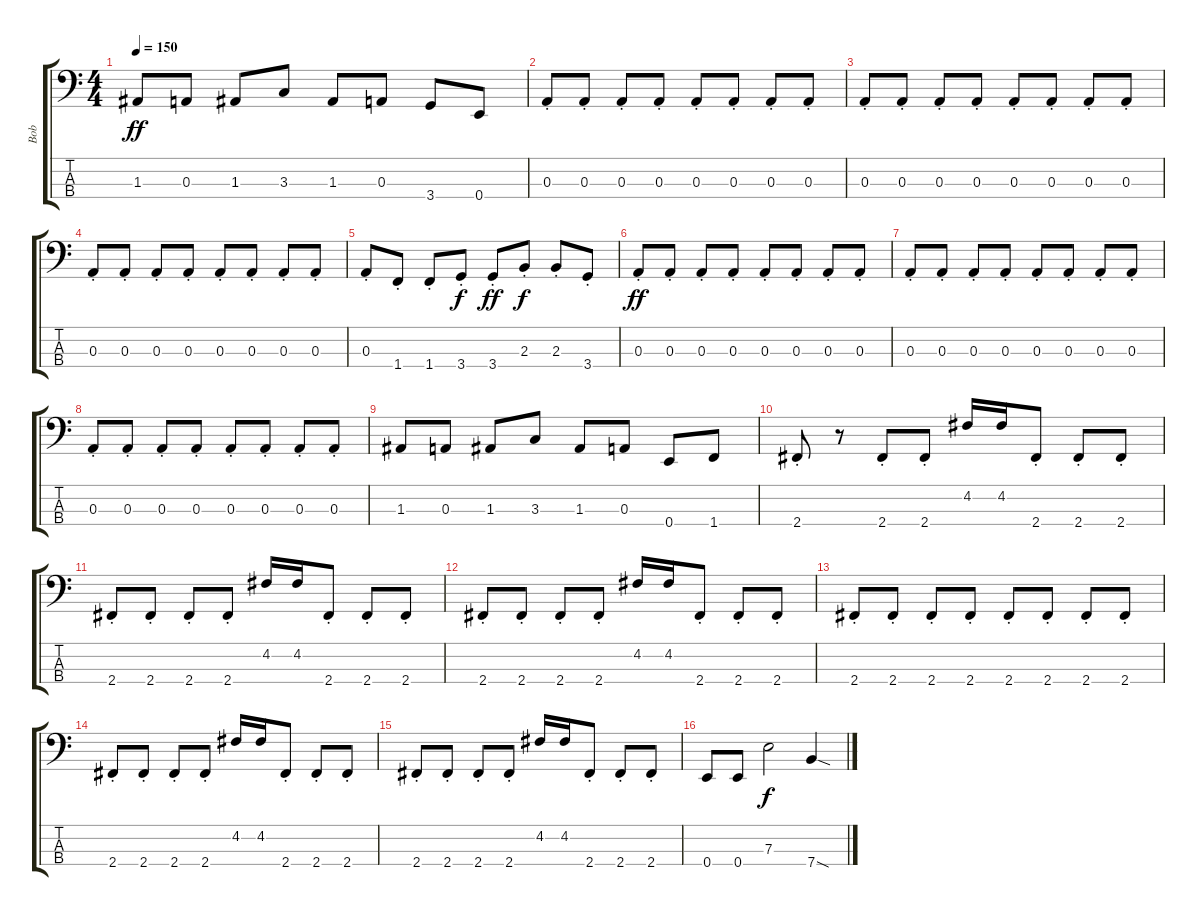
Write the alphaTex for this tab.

\track ("Bob" "Bob") {instrument electricbasspick}
\staff {score tabs}
\tuning (G2 D2 A1 E1) {hide}
\ts (4 4)
\tempo 150
\clef f4
\ks c
1.3.8{dy ff} 0.3.8 1.3.8 3.3.8 1.3.8 0.3.8 3.4.8 0.4.8 |
0.3{st}.8 0.3{st}.8 0.3{st}.8 0.3{st}.8 0.3{st}.8 0.3{st}.8 0.3{st}.8 0.3{st}.8 |
0.3{st}.8 0.3{st}.8 0.3{st}.8 0.3{st}.8 0.3{st}.8 0.3{st}.8 0.3{st}.8 0.3{st}.8 |
0.3{st}.8 0.3{st}.8 0.3{st}.8 0.3{st}.8 0.3{st}.8 0.3{st}.8 0.3{st}.8 0.3{st}.8 |
0.3{st}.8 1.4{st}.8 1.4{st}.8 3.4{st}.8{dy f} 3.4{st}.8{dy ff} 2.3{st}.8{dy f} 2.3{st}.8 3.4{st}.8 |
0.3{st}.8{dy ff} 0.3{st}.8 0.3{st}.8 0.3{st}.8 0.3{st}.8 0.3{st}.8 0.3{st}.8 0.3{st}.8 |
0.3{st}.8 0.3{st}.8 0.3{st}.8 0.3{st}.8 0.3{st}.8 0.3{st}.8 0.3{st}.8 0.3{st}.8 |
0.3{st}.8 0.3{st}.8 0.3{st}.8 0.3{st}.8 0.3{st}.8 0.3{st}.8 0.3{st}.8 0.3{st}.8 |
1.3.8 0.3.8 1.3.8 3.3.8 1.3.8 0.3.8 0.4.8 1.4.8 |
2.4{st}.8 r.8 2.4{st}.8 2.4{st}.8 4.2.16 4.2.16 2.4{st}.8 2.4{st}.8 2.4{st}.8 |
2.4{st}.8 2.4{st}.8 2.4{st}.8 2.4{st}.8 4.2.16 4.2.16 2.4{st}.8 2.4{st}.8 2.4{st}.8 |
2.4{st}.8 2.4{st}.8 2.4{st}.8 2.4{st}.8 4.2.16 4.2.16 2.4{st}.8 2.4{st}.8 2.4{st}.8 |
2.4{st}.8 2.4{st}.8 2.4{st}.8 2.4{st}.8 2.4{st}.8 2.4{st}.8 2.4{st}.8 2.4{st}.8 |
2.4{st}.8 2.4{st}.8 2.4{st}.8 2.4{st}.8 4.2.16 4.2.16 2.4{st}.8 2.4{st}.8 2.4{st}.8 |
2.4{st}.8 2.4{st}.8 2.4{st}.8 2.4{st}.8 4.2.16 4.2.16 2.4{st}.8 2.4{st}.8 2.4{st}.8 |
0.4.8 0.4.8 7.3.2{dy f} 7.4{sod}.4
